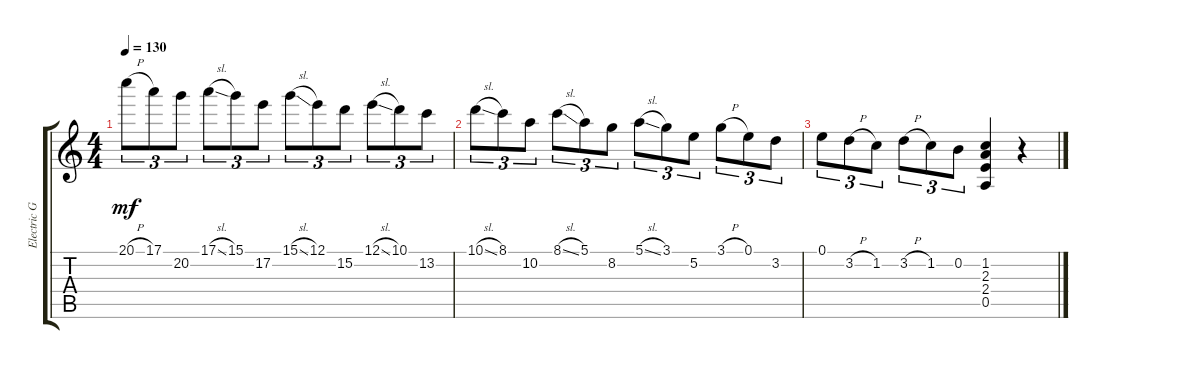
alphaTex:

\track ("Electric Guitar" "Electric G") {instrument electricguitarclean}
\staff {score tabs}
\tuning (E4 B3 G3 D3 A2 E2) {hide}
\ts (4 4)
\tempo 130
\clef g2
\ks c
20.1{h}.8{tu (3 2) dy mf instrument electricguitarclean} 17.1.8{tu (3 2)} 20.2.8{tu (3 2)} 17.1{sl}.8{tu (3 2)} 15.1.8{tu (3 2)} 17.2.8{tu (3 2)} 15.1{sl}.8{tu (3 2)} 12.1.8{tu (3 2)} 15.2.8{tu (3 2)} 12.1{sl}.8{tu (3 2)} 10.1.8{tu (3 2)} 13.2.8{tu (3 2)} |
10.1{sl}.8{tu (3 2)} 8.1.8{tu (3 2)} 10.2.8{tu (3 2)} 8.1{sl}.8{tu (3 2)} 5.1.8{tu (3 2)} 8.2.8{tu (3 2)} 5.1{sl}.8{tu (3 2)} 3.1.8{tu (3 2)} 5.2.8{tu (3 2)} 3.1{h}.8{tu (3 2)} 0.1.8{tu (3 2)} 3.2.8{tu (3 2)} |
0.1.8{tu (3 2)} 3.2{h}.8{tu (3 2)} 1.2.8{tu (3 2)} 3.2{h}.8{tu (3 2)} 1.2.8{tu (3 2)} 0.2.8{tu (3 2)} (1.2 2.3 2.4 0.5).4 r.4
